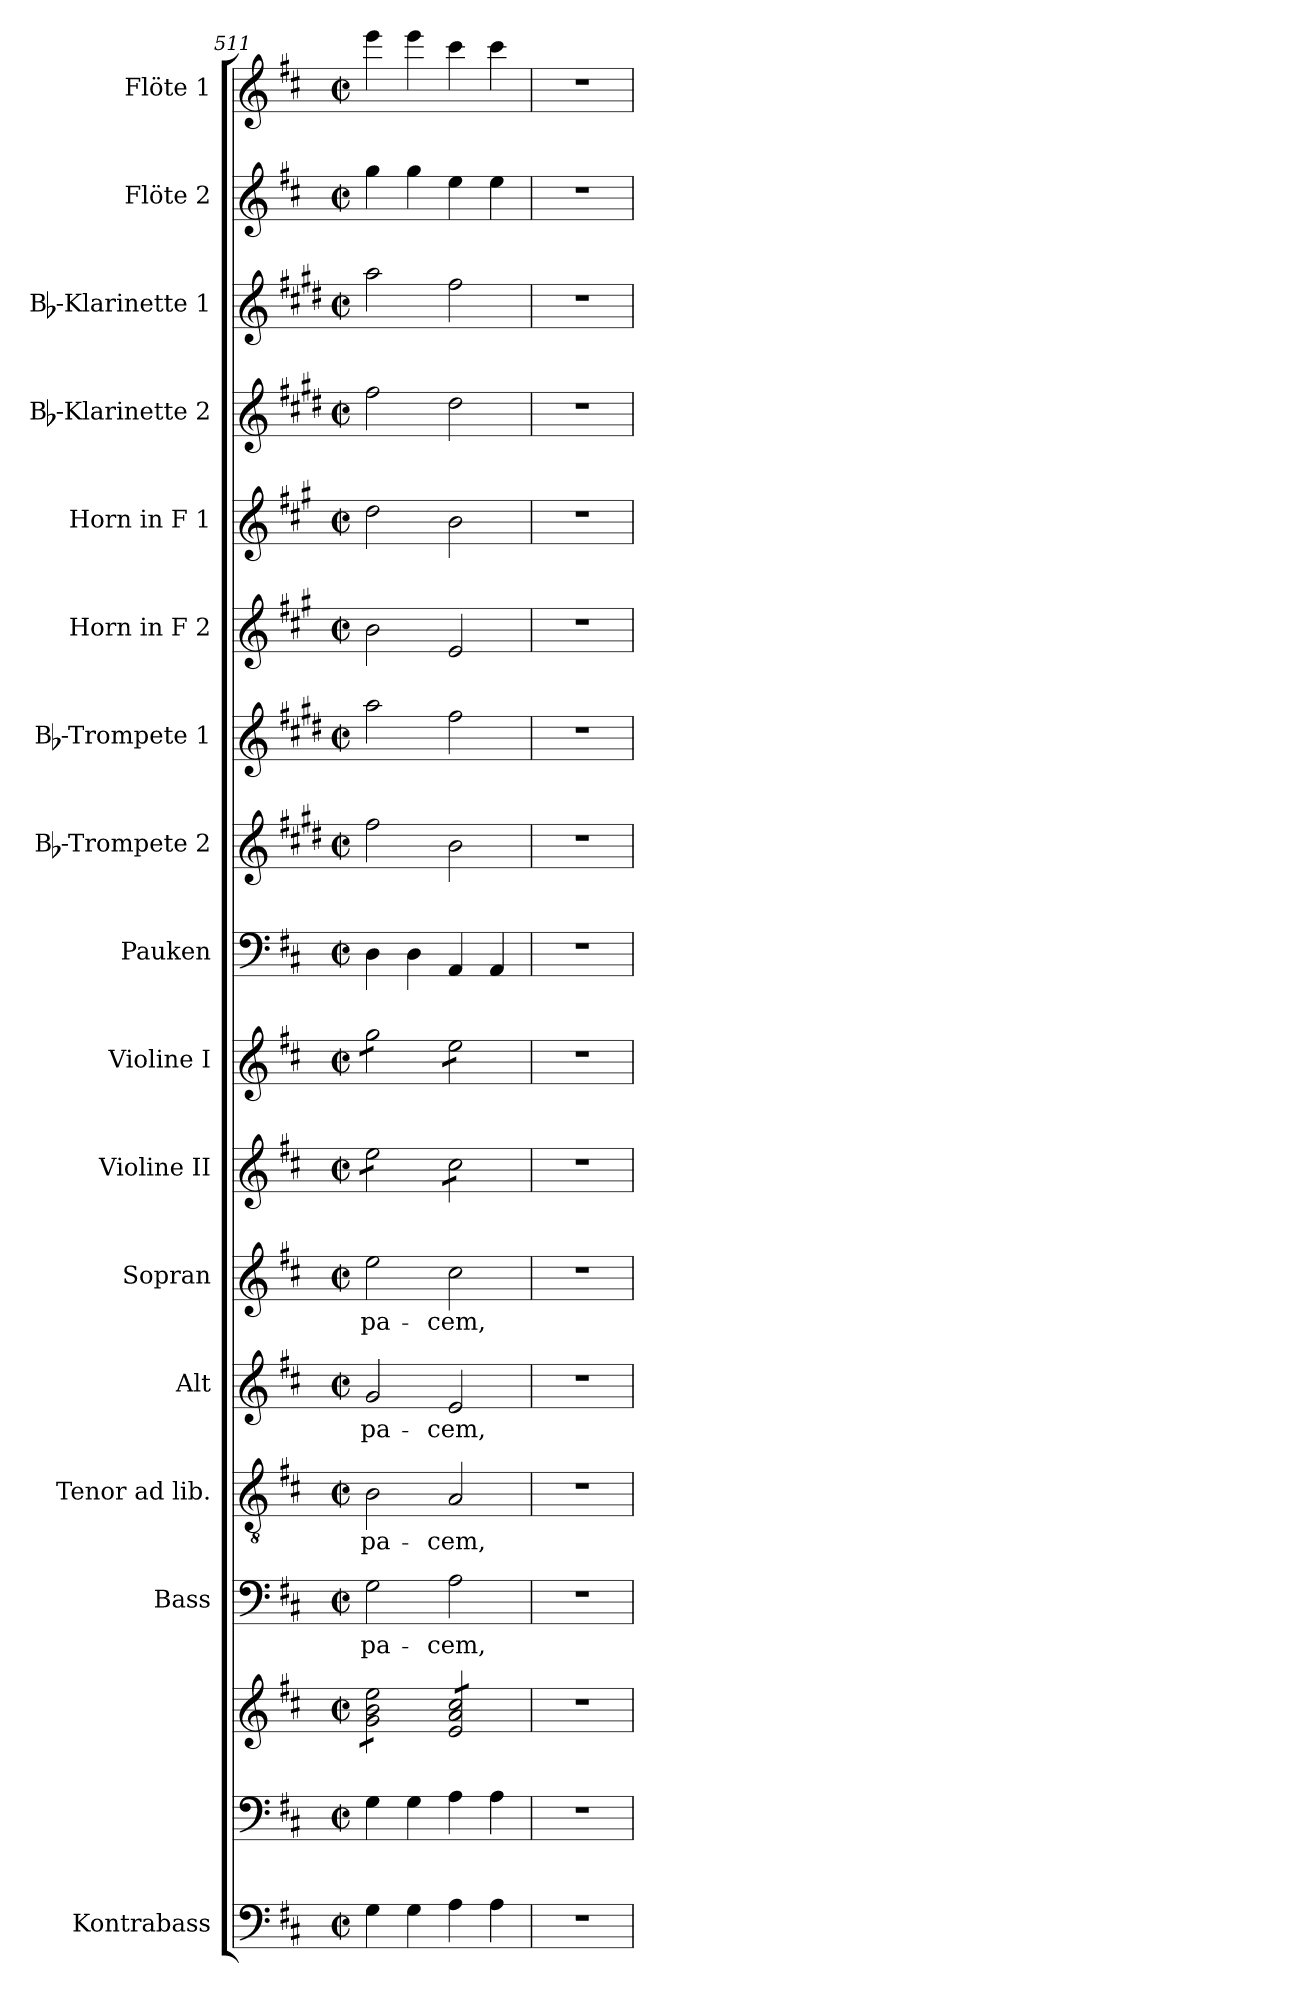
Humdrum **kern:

**kern	**kern	**kern	**kern	**text	**kern	**text	**kern	**text	**kern	**text	**kern	**kern	**kern	**kern	**kern	**kern	**kern	**kern	**kern	**kern	**kern
*part17	*part16	*part16	*part15	*part15	*part14	*part14	*part13	*part13	*part12	*part12	*part11	*part10	*part9	*part8	*part7	*part6	*part5	*part4	*part3	*part2	*part1
*staff18	*staff17	*staff16	*staff15	*staff15	*staff14	*staff14	*staff13	*staff13	*staff12	*staff12	*staff11	*staff10	*staff9	*staff8	*staff7	*staff6	*staff5	*staff4	*staff3	*staff2	*staff1
*I"Kontrabass	*	*	*I"Bass	*	*I"Tenor ad lib.	*	*I"Alt	*	*I"Sopran	*	*I"Violine II	*I"Violine I	*I"Pauken	*I"Bb-Trompete 2	*I"Bb-Trompete 1	*I"Horn in F 2	*I"Horn in F 1	*I"Bb-Klarinette 2	*I"Bb-Klarinette 1	*I"Flöte 2	*I"Flöte 1
*I'Kb.	*	*	*I'B.	*	*I'T.	*	*I'A.	*	*I'S.	*	*I'Vl. II	*I'Vl. I	*I'Pk.	*I'Bb Trp. 2	*I'Bb Trp. 1	*	*	*I'Bb Kl. 2	*I'Bb Kl. 1	*I'Fl. 2	*I'Fl. 1
!!LO:PB:g=z
*clefF4	*clefF4	*clefG2	*clefF4	*	*clefGv2	*	*clefG2	*	*clefG2	*	*clefG2	*clefG2	*clefF4	*clefG2	*clefG2	*clefG2	*clefG2	*clefG2	*clefG2	*clefG2	*clefG2
*ITrd7c12	*	*	*	*	*	*	*	*	*	*	*	*	*	*ITrd1c2	*ITrd1c2	*ITrd4c7	*ITrd4c7	*ITrd1c2	*ITrd1c2	*	*
*k[f#c#]	*k[f#c#]	*k[f#c#]	*k[f#c#]	*	*k[f#c#]	*	*k[f#c#]	*	*k[f#c#]	*	*k[f#c#]	*k[f#c#]	*k[f#c#]	*k[f#c#]	*k[f#c#]	*k[f#c#]	*k[f#c#]	*k[f#c#]	*k[f#c#]	*k[f#c#]	*k[f#c#]
*D:	*D:	*D:	*D:	*	*D:	*	*D:	*	*D:	*	*D:	*D:	*D:	*D:	*D:	*D:	*D:	*D:	*D:	*D:	*D:
*M2/2	*M2/2	*M2/2	*M2/2	*	*M2/2	*	*M2/2	*	*M2/2	*	*M2/2	*M2/2	*M2/2	*M2/2	*M2/2	*M2/2	*M2/2	*M2/2	*M2/2	*M2/2	*M2/2
*met(c|)	*met(c|)	*met(c|)	*met(c|)	*	*met(c|)	*	*met(c|)	*	*met(c|)	*	*met(c|)	*met(c|)	*met(c|)	*met(c|)	*met(c|)	*met(c|)	*met(c|)	*met(c|)	*met(c|)	*met(c|)	*met(c|)
=511	=511	=511	=511	=511	=511	=511	=511	=511	=511	=511	=511	=511	=511	=511	=511	=511	=511	=511	=511	=511	=511
!	!	!	!	!LO:LY:b	!	!LO:LY:b	!	!LO:LY:b	!	!LO:LY:b	!	!	!	!	!	!	!	!	!	!	!
*	*	*tremolo	*	*	*	*	*	*	*	*	*	*	*	*	*	*	*	*	*	*	*
*	*	*	*	*	*	*	*	*	*	*	*tremolo	*	*	*	*	*	*	*	*	*	*
*	*	*	*	*	*	*	*	*	*	*	*	*tremolo	*	*	*	*	*	*	*	*	*
4GG\	4G\	8g\ 8b\ 8ee\L	2G\	pa-	2B\	pa-	2g/	pa-	2ee\	pa-	8ee\L	8gg\L	4D\	2ee\	2gg\	2e\	2g\	2ee\	2gg\	4gg\	4eee\
.	.	8g\ 8b\ 8ee\	.	.	.	.	.	.	.	.	8ee\	8gg\	.	.	.	.	.	.	.	.	.
4GG\	4G\	8g\ 8b\ 8ee\	.	.	.	.	.	.	.	.	8ee\	8gg\	4D\	.	.	.	.	.	.	4gg\	4eee\
.	.	8g\ 8b\ 8ee\J	.	.	.	.	.	.	.	.	8ee\J	8gg\J	.	.	.	.	.	.	.	.	.
!	!	!	!	!LO:LY:b	!	!LO:LY:b	!	!LO:LY:b	!	!LO:LY:b	!	!	!	!	!	!	!	!	!	!	!
4AA\	4A\	8e/ 8a/ 8cc#/L	2A\	-cem,	2A/	-cem,	2e/	-cem,	2cc#\	-cem,	8cc#\L	8ee\L	4AA/	2a\	2ee\	2A/	2e\	2cc#\	2ee\	4ee\	4ccc#\
.	.	8e/ 8a/ 8cc#/	.	.	.	.	.	.	.	.	8cc#\	8ee\	.	.	.	.	.	.	.	.	.
4AA\	4A\	8e/ 8a/ 8cc#/	.	.	.	.	.	.	.	.	8cc#\	8ee\	4AA/	.	.	.	.	.	.	4ee\	4ccc#\
.	.	8e/ 8a/ 8cc#/J	.	.	.	.	.	.	.	.	8cc#\J	8ee\J	.	.	.	.	.	.	.	.	.
*	*	*	*	*	*	*	*	*	*	*	*	*Xtremolo	*	*	*	*	*	*	*	*	*
*	*	*	*	*	*	*	*	*	*	*	*Xtremolo	*	*	*	*	*	*	*	*	*	*
*	*	*Xtremolo	*	*	*	*	*	*	*	*	*	*	*	*	*	*	*	*	*	*	*
=512	=512	=512	=512	=512	=512	=512	=512	=512	=512	=512	=512	=512	=512	=512	=512	=512	=512	=512	=512	=512	=512
1r	1r	1r	1r	.	1r	.	1r	.	1r	.	1r	1r	1r	1r	1r	1r	1r	1r	1r	1r	1r
=	=	=	=	=	=	=	=	=	=	=	=	=	=	=	=	=	=	=	=	=	=
*-	*-	*-	*-	*-	*-	*-	*-	*-	*-	*-	*-	*-	*-	*-	*-	*-	*-	*-	*-	*-	*-
